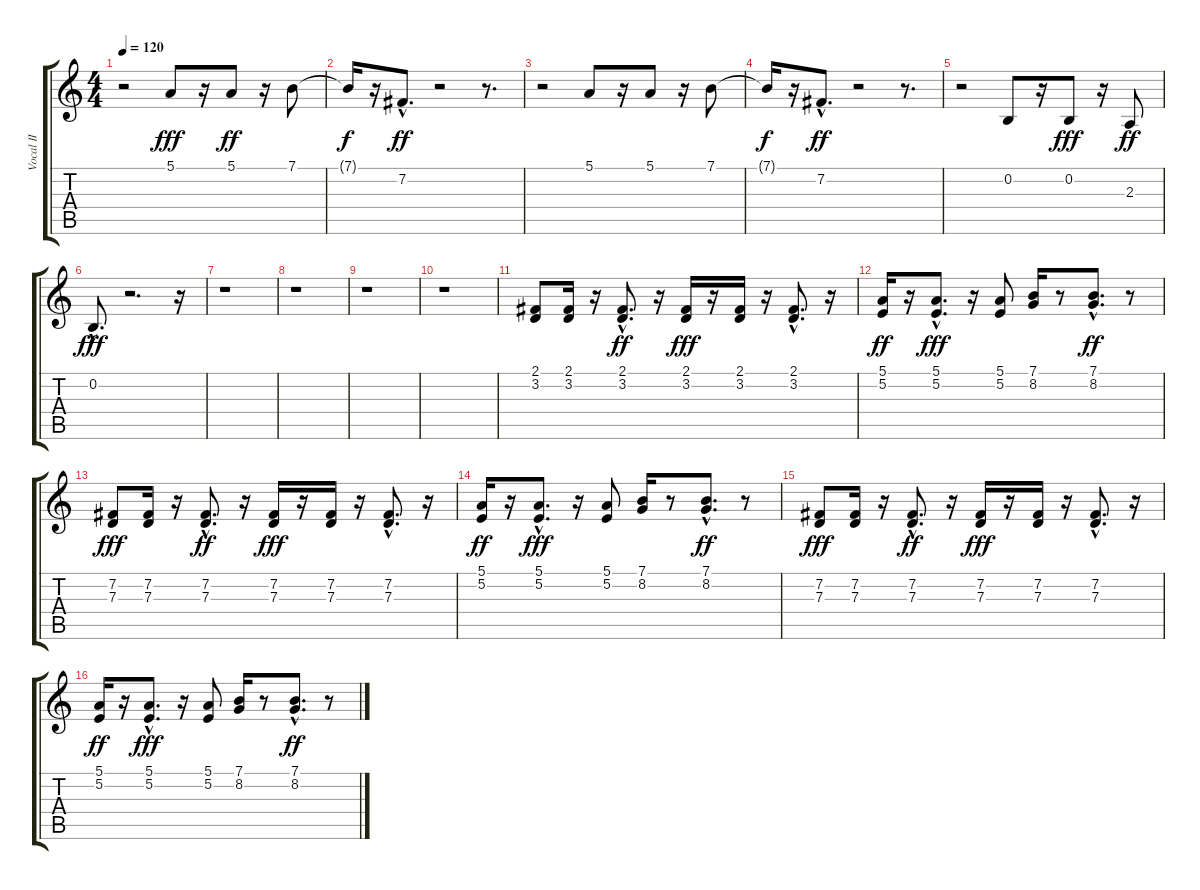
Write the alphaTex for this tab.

\track ("Vocal II" "Vocal II") {instrument honkytonkpiano}
\staff {score tabs}
\tuning (E4 B3 G3 D3 A2 E2) {hide}
\ts (4 4)
\tempo 120
\clef g2
\ks c
r.2{dy fff} 5.1.8 r.16 5.1.8{dy ff} r.16 7.1.8 |
7.1{t}.16{dy f} r.16 7.2{hac}.8{d dy ff} r.2 r.8{d} |
r.2 5.1.8 r.16 5.1.8 r.16 7.1.8 |
7.1{t}.16{dy f} r.16 7.2{hac}.8{d dy ff} r.2 r.8{d} |
r.2 0.2.8 r.16 0.2.8{dy fff} r.16 2.3.8{dy ff} |
0.2{hac}.8{d dy fff} r.2{d} r.16 |
r.1 |
r.1 |
r.1 |
r.1 |
(2.1 3.2).8 (2.1 3.2).16 r.16 (2.1{hac} 3.2{hac}).8{d dy ff} r.16 (2.1 3.2).16{dy fff} r.16 (2.1 3.2).16 r.16 (2.1{hac} 3.2{hac}).8{d} r.16 |
(5.1 5.2).16{dy ff} r.16 (5.1{hac} 5.2{hac}).8{d dy fff} r.16 (5.1 5.2).8 (7.1 8.2).16 r.8 (7.1{hac} 8.2{hac}).8{d dy ff} r.8 |
(7.2 7.3).8{dy fff} (7.2 7.3).16 r.16 (7.2{hac} 7.3{hac}).8{d dy ff} r.16 (7.2 7.3).16{dy fff} r.16 (7.2 7.3).16 r.16 (7.2{hac} 7.3{hac}).8{d} r.16 |
(5.1 5.2).16{dy ff} r.16 (5.1{hac} 5.2{hac}).8{d dy fff} r.16 (5.1 5.2).8 (7.1 8.2).16 r.8 (7.1{hac} 8.2{hac}).8{d dy ff} r.8 |
(7.2 7.3).8{dy fff} (7.2 7.3).16 r.16 (7.2{hac} 7.3{hac}).8{d dy ff} r.16 (7.2 7.3).16{dy fff} r.16 (7.2 7.3).16 r.16 (7.2{hac} 7.3{hac}).8{d} r.16 |
(5.1 5.2).16{dy ff} r.16 (5.1{hac} 5.2{hac}).8{d dy fff} r.16 (5.1 5.2).8 (7.1 8.2).16 r.8 (7.1{hac} 8.2{hac}).8{d dy ff} r.8
